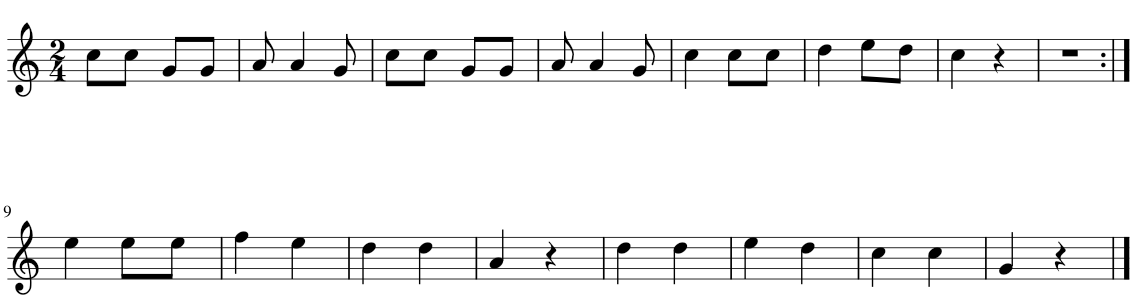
**kern
*part1
*staff1
*I"Voice
*clefG2
*k[]
*M2/4
=1
8cc\L
8cc\J
8g/L
8g/J
=2
8a/
4a/
8g/
=3
8cc\L
8cc\J
8g/L
8g/J
=4
8a/
4a/
8g/
=5
4cc\
8cc\L
8cc\J
=6
4dd\
8ee\L
8dd\J
=7
4cc\
4r
=8
2r
!!LO:LB:g=z
=9:|!
4ee\
8ee\L
8ee\J
=10
4ff\
4ee\
=11
4dd\
4dd\
=12
4a/
4r
=13
4dd\
4dd\
=14
4ee\
4dd\
=15
4cc\
4cc\
=16
4g/
4r
==
*-
